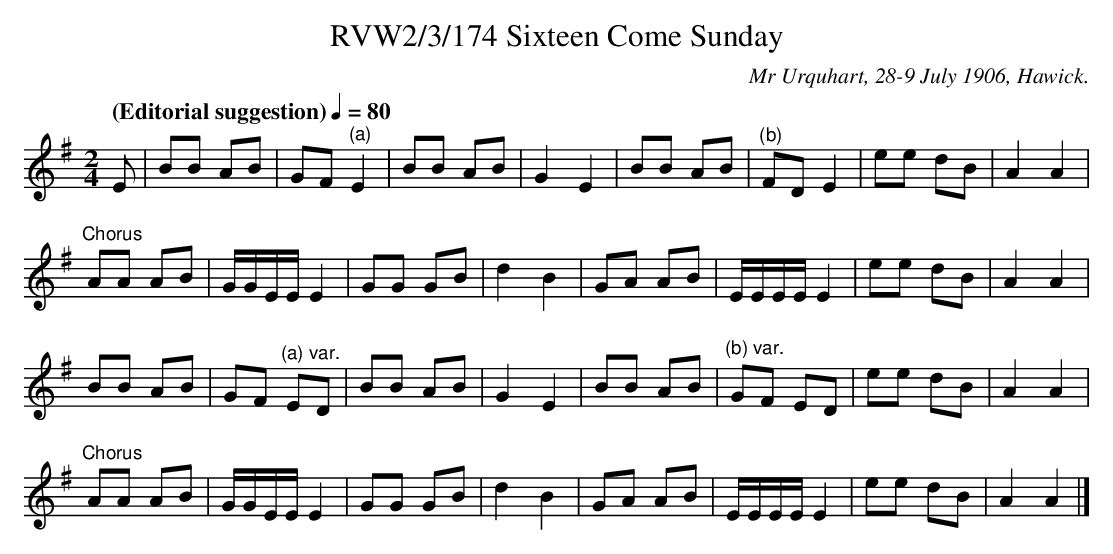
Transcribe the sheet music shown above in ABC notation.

X:1
T:RVW2/3/174 Sixteen Come Sunday
C:Mr Urquhart, 28-9 July 1906, Hawick.
L:1/8
Q: "(Editorial suggestion)" 1/4=80
M:2/4
K:G
E |BB AB | GF "^(a)"E2 | BB AB | G2 E2 | BB AB | "^(b)"FD E2 | ee dB | A2 A2 |$
"^Chorus"AA AB | G/2G/2E/2E/2 E2 | GG GB | d2 B2 | GA AB | E/2E/2E/2E/2 E2 | ee dB | A2 A2 |$
BB AB | GF "^(a) var."ED | BB AB | G2 E2 | BB AB | "^(b) var."GF ED | ee dB | A2 A2 |$
"^Chorus"AA AB | G/2G/2E/2E/2 E2 | GG GB | d2 B2 | GA AB | E/2E/2E/2E/2 E2 | ee dB | A2 A2 |]
